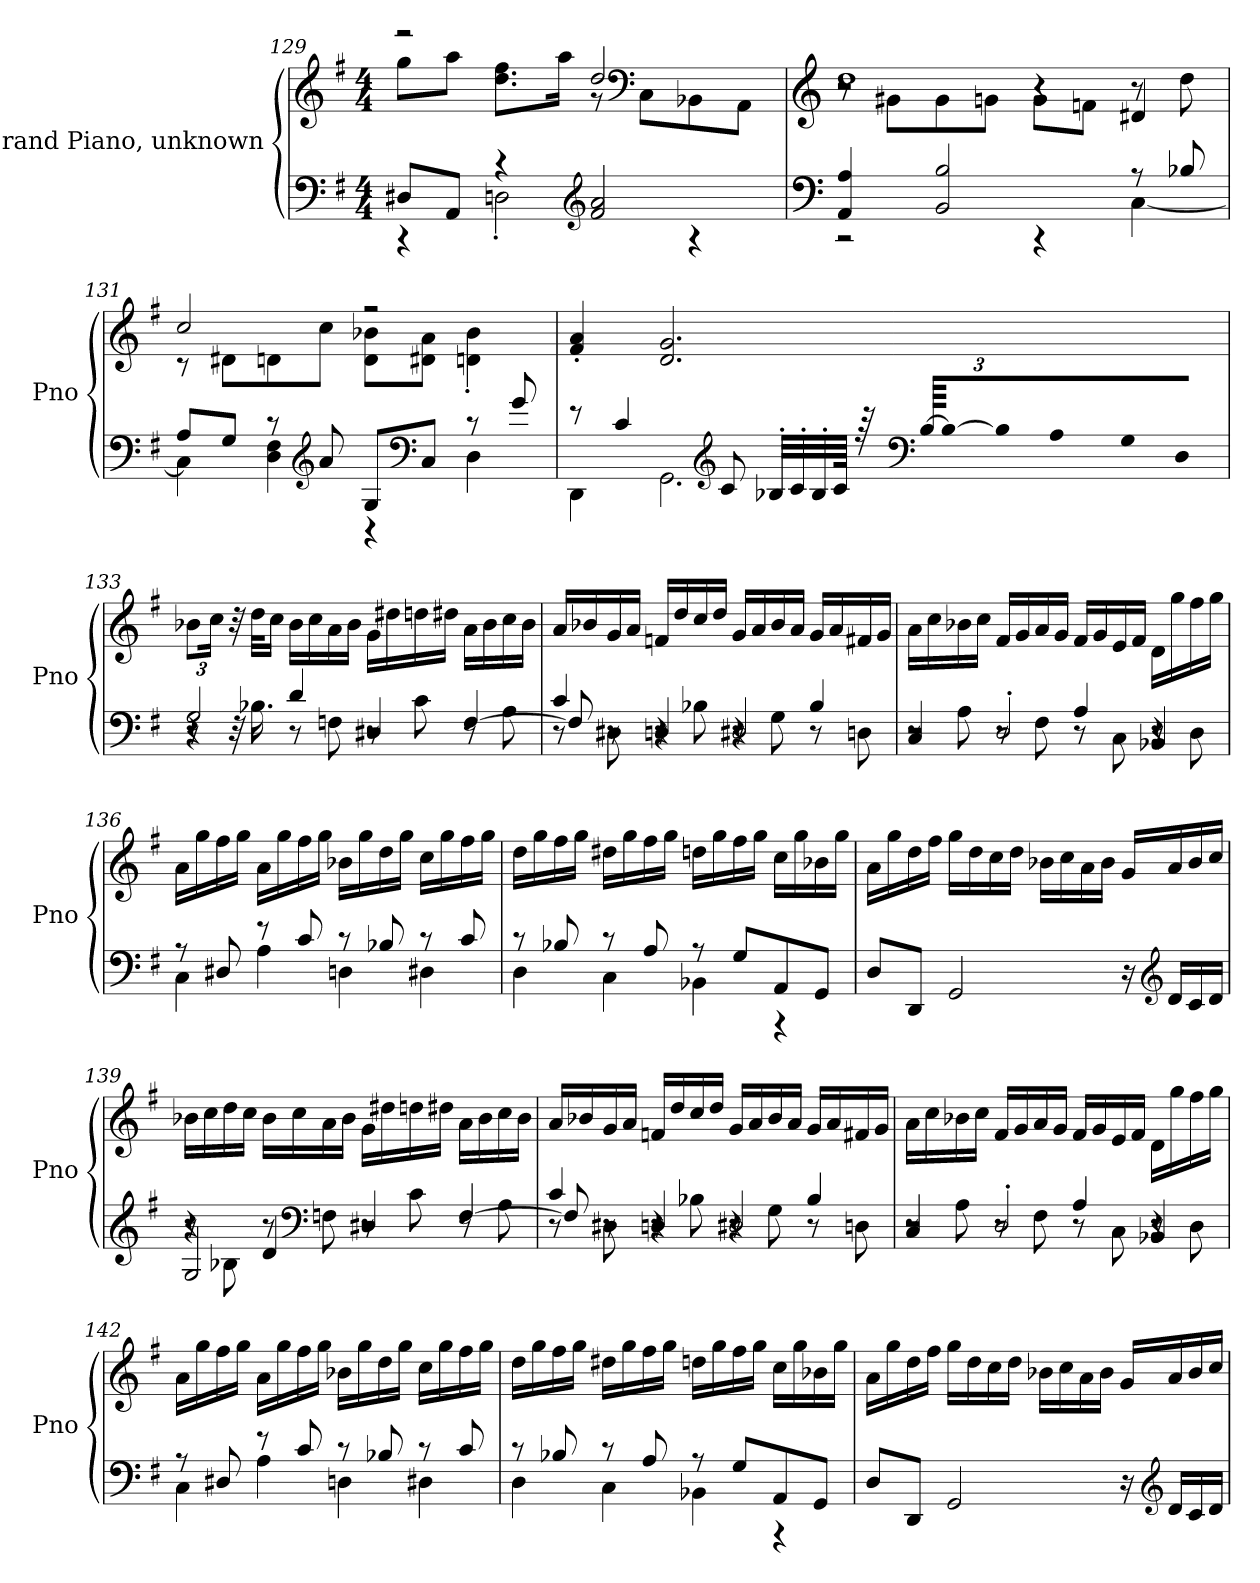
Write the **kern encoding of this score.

**kern	**kern
*part1	*part1
*staff2	*staff1
*I"Grand Piano, unknown	*
*I'Pno	*
*clefF4	*clefG2
*k[f#]	*k[f#]
*M4/4	*M4/4
=129	=129
*^	*^
8D#X/L	4r	2r	8gg\L
8AA/J	.	.	8aa\J
4r	2Dn'\	.	8.dd\ 8.ff#\L
.	.	.	16aa\Jk
*clefG2	*	*	*
2f#/ 2a/	.	2dd/	8r
*	*	*clefF4	*
.	.	.	8C\L
.	4r	.	8BB-X\
.	.	.	8AA\J
*	*	*v	*v
!!LO:LB:g=z
=130	=130	=130
*clefF4	*	*clefG2
*	*	*^
*	*	*	*^
4AA/ 4A/	2r	1dd	8r	2r
.	.	.	8g#X\L	.
2BB/ 2B/	.	.	8g#\	.
.	.	.	8gn\J	.
.	4r	.	8g\L	4r
.	.	.	8fn\J	.
8r	[4C\	.	8r	4d#X/
8B-X/	.	.	8dd\	.
*	*	*	*v	*v
=131	=131	=131	=131
8A/L	4C\]	2cc/	8r
8G/J	.	.	8d#X\L
8r	4D\ 4F#\	.	8dn\
*clefG2	*	*	*
8a/	.	.	8cc\J
8G/L	4r	2r	8d\ 8b-X\L
*clefF4	*	*	*
8C/J	.	.	8d#X\ 8a\J
8r	4D\	.	4dn\' 4b-\'
8g/	.	.	.
*	*	*v	*v
!!LO:LB:g=z
=132	=132	=132
8r	4DD\	4f#/' 4a/'
4c/	.	.
.	2.GG\	2.d/ 2.g/
*clefG2	*	*
8c/	.	.
*Xbrackettup	*	*
48B-X'/LLL	.	.
48c'/	.	.
48B-'/	.	.
*brackettup	*	*
96c/JJJk	.	.
96r	.	.
*clefF4	*	*
[96B-/KLLL	.	.
32B-/J_	.	.
16B-/]	.	.
16A/J	.	.
8G/	.	.
8D/J	.	.
=133	=133	=133
*	*^	*
*	*	*	*Xbrackettup
4r	8r	2G/	12b-X\L
.	.	.	24cc\Jk
.	32r	.	32r
.	16.B-X\	.	32dd\KLL
.	.	.	16cc\JJ
4d/	8r	.	16b-\LL
.	.	.	16cc\
.	8Fn\	.	16a\
.	.	.	16b-\JJ
2r	8r	4D#X/	16g\LL
.	.	.	16dd#X\
.	8c\	.	16ddn\
.	.	.	16dd#X\JJ
.	8r	[4F/	16a\LL
.	.	.	16b-\
.	8A\	.	16cc\
.	.	.	16b-\JJ
!!LO:LB:g=z
=134	=134	=134	=134
4c/	8r	8F/]	16a/LL
.	.	.	16b-X/
.	8D#X\	8r	16g/
.	.	.	16a/JJ
4r	8r	4Dn/	16fn/LL
.	.	.	16dd/
.	8B-X\	.	16cc/
.	.	.	16dd/JJ
4r	8r	2D#X/	16g/LL
.	.	.	16a/
.	8G\	.	16b-/
.	.	.	16a/JJ
4B-/	8r	.	16g/LL
.	.	.	16a/
.	8Dn\	.	16f#X/
.	.	.	16g/JJ
=135	=135	=135	=135
2r	8r	4C/	16a\LL
.	.	.	16cc\
.	8A\	.	16b-X\
.	.	.	16cc\JJ
.	8r	2D'/	16f#/LL
.	.	.	16g/
.	8F#\	.	16a/
.	.	.	16g/JJ
4A/	8r	.	16f#/LL
.	.	.	16g/
.	8C\	.	16e/
.	.	.	16f#/JJ
4r	8r	4BB-X/	16d\LL
.	.	.	16gg\
.	8D\	.	16ff#\
.	.	.	16gg\JJ
*	*v	*v	*
!!LO:LB:g=z
=136	=136	=136
8r	4C\	16a\LL
.	.	16gg\
8D#X/	.	16ff#\
.	.	16gg\JJ
8r	4A\	16a\LL
.	.	16gg\
8c/	.	16ff#\
.	.	16gg\JJ
8r	4Dn\	16b-X\LL
.	.	16gg\
8B-X/	.	16dd\
.	.	16gg\JJ
8r	4D#X\	16cc\LL
.	.	16gg\
8c/	.	16ff#\
.	.	16gg\JJ
=137	=137	=137
8r	4D\	16dd\LL
.	.	16gg\
8B-X/	.	16ff#\
.	.	16gg\JJ
8r	4C\	16dd#X\LL
.	.	16gg\
8A/	.	16ff#\
.	.	16gg\JJ
8r	4BB-X\	16ddn\LL
.	.	16gg\
8G/L	.	16ff#\
.	.	16gg\JJ
8AA/	4r	16cc\LL
.	.	16gg\
8GG/J	.	16b-X\
.	.	16gg\JJ
*v	*v	*
!!LO:LB:g=z
=138	=138
8D/L	16a\LL
.	16gg\
8DD/J	16dd\
.	16ff#\JJ
2GG/	16gg\LL
.	16dd\
.	16cc\
.	16dd\JJ
.	16b-X\LL
.	16cc\
.	16a\
.	16b-\JJ
16r	16g/LL
*clefG2	*
16d/LL	16a/
16c/	16b-/
16d/JJ	16cc/JJ
=139	=139
*^	*
*	*^	*
4r	8r	2G/	16b-X\LL
.	.	.	16cc\
.	8B-X\	.	16dd\
.	.	.	16cc\JJ
4d/	8r	.	16b-\LL
.	.	.	16cc\
*clefF4	*	*	*
.	8Fn\	.	16a\
.	.	.	16b-\JJ
2r	8r	4D#X/	16g\LL
.	.	.	16dd#X\
.	8c\	.	16ddn\
.	.	.	16dd#X\JJ
.	8r	[4F/	16a\LL
.	.	.	16b-\
.	8A\	.	16cc\
.	.	.	16b-\JJ
!!LO:PB:g=z
=140	=140	=140	=140
4c/	8r	8F/]	16a/LL
.	.	.	16b-X/
.	8D#X\	8r	16g/
.	.	.	16a/JJ
4r	8r	4Dn/	16fn/LL
.	.	.	16dd/
.	8B-X\	.	16cc/
.	.	.	16dd/JJ
4r	8r	2D#X/	16g/LL
.	.	.	16a/
.	8G\	.	16b-/
.	.	.	16a/JJ
4B-/	8r	.	16g/LL
.	.	.	16a/
.	8Dn\	.	16f#X/
.	.	.	16g/JJ
=141	=141	=141	=141
2r	8r	4C/	16a\LL
.	.	.	16cc\
.	8A\	.	16b-X\
.	.	.	16cc\JJ
.	8r	2D'/	16f#/LL
.	.	.	16g/
.	8F#\	.	16a/
.	.	.	16g/JJ
4A/	8r	.	16f#/LL
.	.	.	16g/
.	8C\	.	16e/
.	.	.	16f#/JJ
4r	8r	4BB-X/	16d\LL
.	.	.	16gg\
.	8D\	.	16ff#\
.	.	.	16gg\JJ
*	*v	*v	*
!!LO:LB:g=z
=142	=142	=142
8r	4C\	16a\LL
.	.	16gg\
8D#X/	.	16ff#\
.	.	16gg\JJ
8r	4A\	16a\LL
.	.	16gg\
8c/	.	16ff#\
.	.	16gg\JJ
8r	4Dn\	16b-X\LL
.	.	16gg\
8B-X/	.	16dd\
.	.	16gg\JJ
8r	4D#X\	16cc\LL
.	.	16gg\
8c/	.	16ff#\
.	.	16gg\JJ
=143	=143	=143
8r	4D\	16dd\LL
.	.	16gg\
8B-X/	.	16ff#\
.	.	16gg\JJ
8r	4C\	16dd#X\LL
.	.	16gg\
8A/	.	16ff#\
.	.	16gg\JJ
8r	4BB-X\	16ddn\LL
.	.	16gg\
8G/L	.	16ff#\
.	.	16gg\JJ
8AA/	4r	16cc\LL
.	.	16gg\
8GG/J	.	16b-X\
.	.	16gg\JJ
*v	*v	*
!!LO:LB:g=z
=144	=144
8D/L	16a\LL
.	16gg\
8DD/J	16dd\
.	16ff#\JJ
2GG/	16gg\LL
.	16dd\
.	16cc\
.	16dd\JJ
.	16b-X\LL
.	16cc\
.	16a\
.	16b-\JJ
16r	16g/LL
*clefG2	*
16d/LL	16a/
16c/	16b-/
16d/JJ	16cc/JJ
=	=
*-	*-
